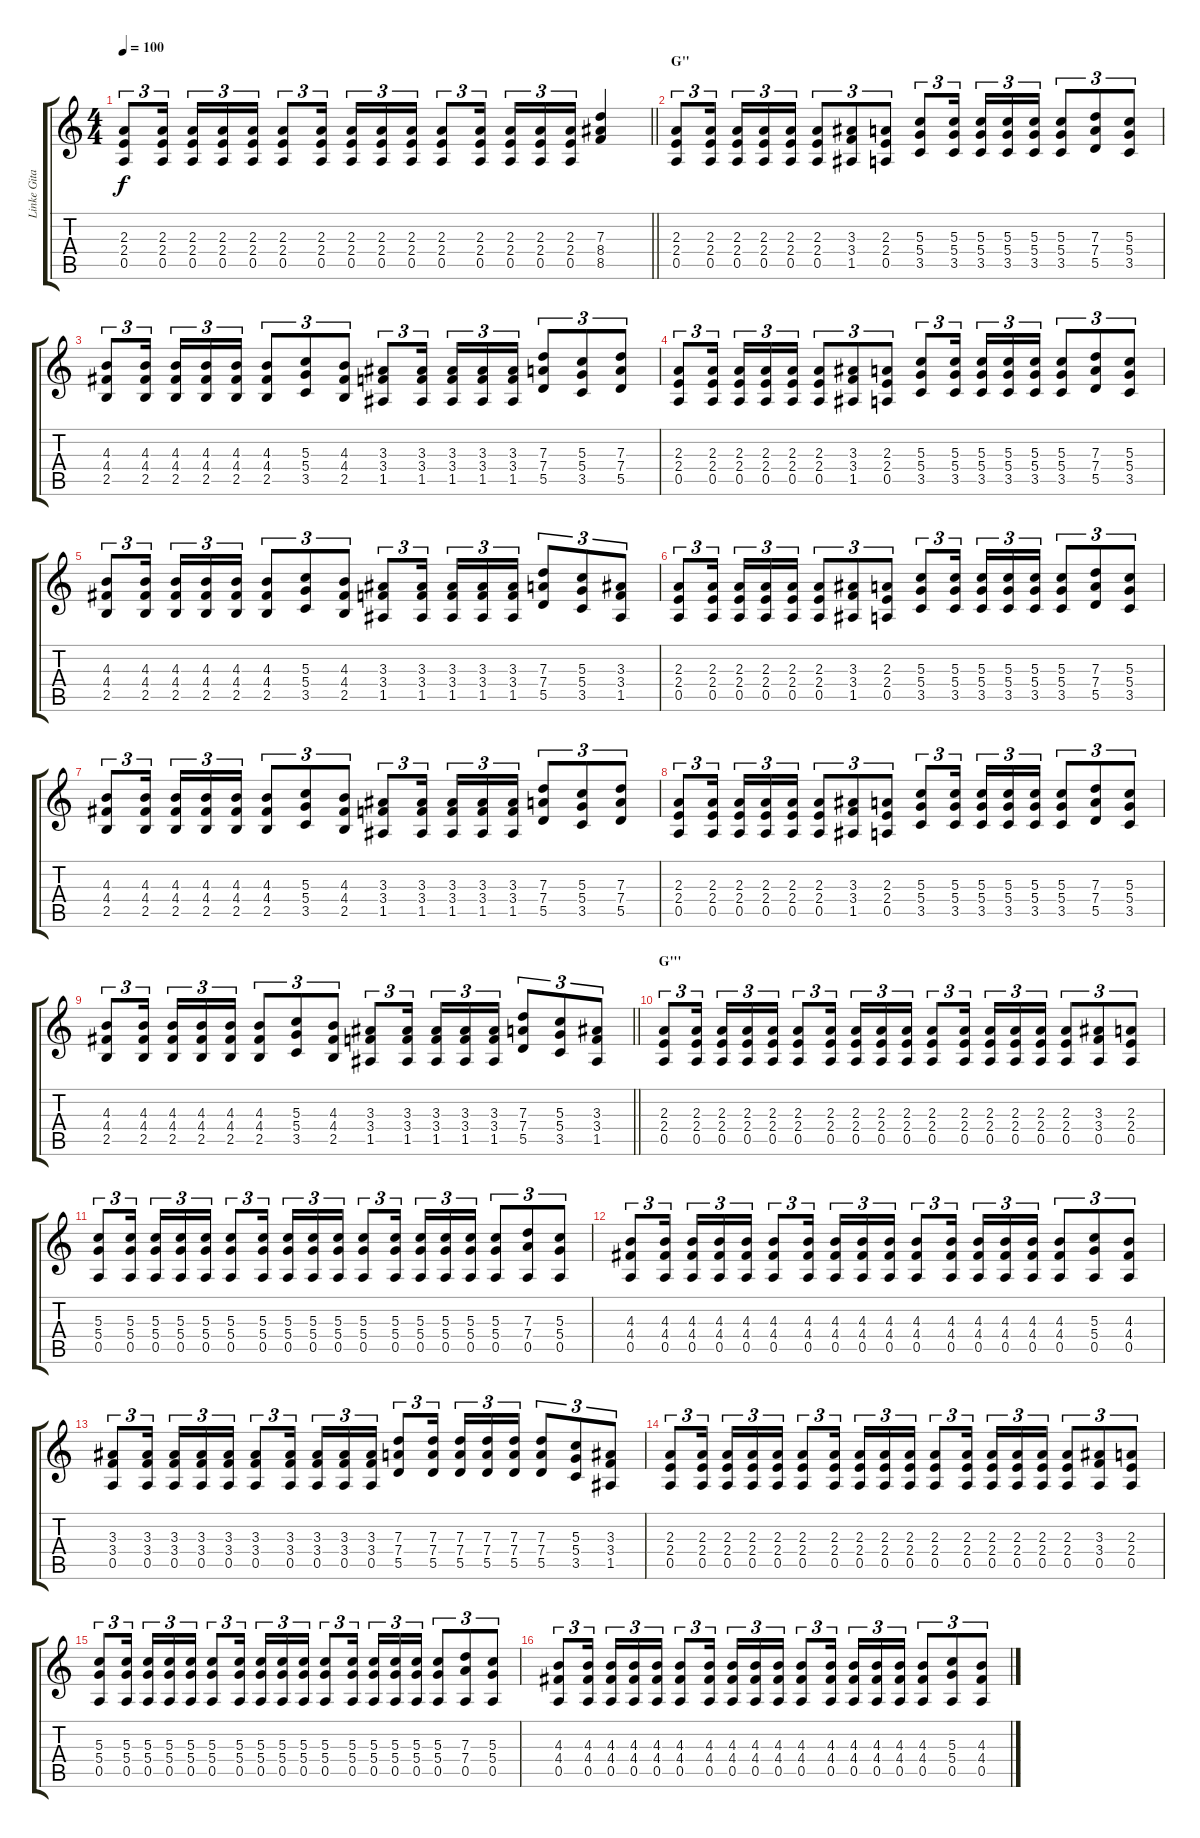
\track ("Linke Gitarre" "Linke Gita") {instrument distortionguitar}
\staff {score tabs}
\tuning (E4 B3 G3 D3 A2 E2) {hide}
\ts (4 4)
\tempo 100
\clef g2
\barLineRight lightlight
\ks c
(2.3 2.4 0.5).8{tu (3 2) dy f} (2.3 2.4 0.5).16{tu (3 2) beam splitsecondary} (2.3 2.4 0.5).16{tu (3 2)} (2.3 2.4 0.5).16{tu (3 2)} (2.3 2.4 0.5).16{tu (3 2)} (2.3 2.4 0.5).8{tu (3 2)} (2.3 2.4 0.5).16{tu (3 2) beam splitsecondary} (2.3 2.4 0.5).16{tu (3 2)} (2.3 2.4 0.5).16{tu (3 2)} (2.3 2.4 0.5).16{tu (3 2)} (2.3 2.4 0.5).8{tu (3 2)} (2.3 2.4 0.5).16{tu (3 2) beam splitsecondary} (2.3 2.4 0.5).16{tu (3 2)} (2.3 2.4 0.5).16{tu (3 2)} (2.3 2.4 0.5).16{tu (3 2)} (7.3 8.4 8.5).4 |
\section ("" "G''")
(2.3 2.4 0.5).8{tu (3 2)} (2.3 2.4 0.5).16{tu (3 2) beam splitsecondary} (2.3 2.4 0.5).16{tu (3 2)} (2.3 2.4 0.5).16{tu (3 2)} (2.3 2.4 0.5).16{tu (3 2)} (2.3 2.4 0.5).8{tu (3 2)} (3.3 3.4 1.5).8{tu (3 2)} (2.3 2.4 0.5).8{tu (3 2)} (5.3 5.4 3.5).8{tu (3 2)} (5.3 5.4 3.5).16{tu (3 2) beam splitsecondary} (5.3 5.4 3.5).16{tu (3 2)} (5.3 5.4 3.5).16{tu (3 2)} (5.3 5.4 3.5).16{tu (3 2)} (5.3 5.4 3.5).8{tu (3 2)} (7.3 7.4 5.5).8{tu (3 2)} (5.3 5.4 3.5).8{tu (3 2)} |
(4.3 4.4 2.5).8{tu (3 2)} (4.3 4.4 2.5).16{tu (3 2) beam splitsecondary} (4.3 4.4 2.5).16{tu (3 2)} (4.3 4.4 2.5).16{tu (3 2)} (4.3 4.4 2.5).16{tu (3 2)} (4.3 4.4 2.5).8{tu (3 2)} (5.3 5.4 3.5).8{tu (3 2)} (4.3 4.4 2.5).8{tu (3 2)} (3.3 3.4 1.5).8{tu (3 2)} (3.3 3.4 1.5).16{tu (3 2) beam splitsecondary} (3.3 3.4 1.5).16{tu (3 2)} (3.3 3.4 1.5).16{tu (3 2)} (3.3 3.4 1.5).16{tu (3 2)} (7.3 7.4 5.5).8{tu (3 2)} (5.3 5.4 3.5).8{tu (3 2)} (7.3 7.4 5.5).8{tu (3 2)} |
(2.3 2.4 0.5).8{tu (3 2)} (2.3 2.4 0.5).16{tu (3 2) beam splitsecondary} (2.3 2.4 0.5).16{tu (3 2)} (2.3 2.4 0.5).16{tu (3 2)} (2.3 2.4 0.5).16{tu (3 2)} (2.3 2.4 0.5).8{tu (3 2)} (3.3 3.4 1.5).8{tu (3 2)} (2.3 2.4 0.5).8{tu (3 2)} (5.3 5.4 3.5).8{tu (3 2)} (5.3 5.4 3.5).16{tu (3 2) beam splitsecondary} (5.3 5.4 3.5).16{tu (3 2)} (5.3 5.4 3.5).16{tu (3 2)} (5.3 5.4 3.5).16{tu (3 2)} (5.3 5.4 3.5).8{tu (3 2)} (7.3 7.4 5.5).8{tu (3 2)} (5.3 5.4 3.5).8{tu (3 2)} |
(4.3 4.4 2.5).8{tu (3 2)} (4.3 4.4 2.5).16{tu (3 2) beam splitsecondary} (4.3 4.4 2.5).16{tu (3 2)} (4.3 4.4 2.5).16{tu (3 2)} (4.3 4.4 2.5).16{tu (3 2)} (4.3 4.4 2.5).8{tu (3 2)} (5.3 5.4 3.5).8{tu (3 2)} (4.3 4.4 2.5).8{tu (3 2)} (3.3 3.4 1.5).8{tu (3 2)} (3.3 3.4 1.5).16{tu (3 2) beam splitsecondary} (3.3 3.4 1.5).16{tu (3 2)} (3.3 3.4 1.5).16{tu (3 2)} (3.3 3.4 1.5).16{tu (3 2)} (7.3 7.4 5.5).8{tu (3 2)} (5.3 5.4 3.5).8{tu (3 2)} (3.3 3.4 1.5).8{tu (3 2)} |
(2.3 2.4 0.5).8{tu (3 2)} (2.3 2.4 0.5).16{tu (3 2) beam splitsecondary} (2.3 2.4 0.5).16{tu (3 2)} (2.3 2.4 0.5).16{tu (3 2)} (2.3 2.4 0.5).16{tu (3 2)} (2.3 2.4 0.5).8{tu (3 2)} (3.3 3.4 1.5).8{tu (3 2)} (2.3 2.4 0.5).8{tu (3 2)} (5.3 5.4 3.5).8{tu (3 2)} (5.3 5.4 3.5).16{tu (3 2) beam splitsecondary} (5.3 5.4 3.5).16{tu (3 2)} (5.3 5.4 3.5).16{tu (3 2)} (5.3 5.4 3.5).16{tu (3 2)} (5.3 5.4 3.5).8{tu (3 2)} (7.3 7.4 5.5).8{tu (3 2)} (5.3 5.4 3.5).8{tu (3 2)} |
(4.3 4.4 2.5).8{tu (3 2)} (4.3 4.4 2.5).16{tu (3 2) beam splitsecondary} (4.3 4.4 2.5).16{tu (3 2)} (4.3 4.4 2.5).16{tu (3 2)} (4.3 4.4 2.5).16{tu (3 2)} (4.3 4.4 2.5).8{tu (3 2)} (5.3 5.4 3.5).8{tu (3 2)} (4.3 4.4 2.5).8{tu (3 2)} (3.3 3.4 1.5).8{tu (3 2)} (3.3 3.4 1.5).16{tu (3 2) beam splitsecondary} (3.3 3.4 1.5).16{tu (3 2)} (3.3 3.4 1.5).16{tu (3 2)} (3.3 3.4 1.5).16{tu (3 2)} (7.3 7.4 5.5).8{tu (3 2)} (5.3 5.4 3.5).8{tu (3 2)} (7.3 7.4 5.5).8{tu (3 2)} |
(2.3 2.4 0.5).8{tu (3 2)} (2.3 2.4 0.5).16{tu (3 2) beam splitsecondary} (2.3 2.4 0.5).16{tu (3 2)} (2.3 2.4 0.5).16{tu (3 2)} (2.3 2.4 0.5).16{tu (3 2)} (2.3 2.4 0.5).8{tu (3 2)} (3.3 3.4 1.5).8{tu (3 2)} (2.3 2.4 0.5).8{tu (3 2)} (5.3 5.4 3.5).8{tu (3 2)} (5.3 5.4 3.5).16{tu (3 2) beam splitsecondary} (5.3 5.4 3.5).16{tu (3 2)} (5.3 5.4 3.5).16{tu (3 2)} (5.3 5.4 3.5).16{tu (3 2)} (5.3 5.4 3.5).8{tu (3 2)} (7.3 7.4 5.5).8{tu (3 2)} (5.3 5.4 3.5).8{tu (3 2)} |
\barLineRight lightlight
(4.3 4.4 2.5).8{tu (3 2)} (4.3 4.4 2.5).16{tu (3 2) beam splitsecondary} (4.3 4.4 2.5).16{tu (3 2)} (4.3 4.4 2.5).16{tu (3 2)} (4.3 4.4 2.5).16{tu (3 2)} (4.3 4.4 2.5).8{tu (3 2)} (5.3 5.4 3.5).8{tu (3 2)} (4.3 4.4 2.5).8{tu (3 2)} (3.3 3.4 1.5).8{tu (3 2)} (3.3 3.4 1.5).16{tu (3 2) beam splitsecondary} (3.3 3.4 1.5).16{tu (3 2)} (3.3 3.4 1.5).16{tu (3 2)} (3.3 3.4 1.5).16{tu (3 2)} (7.3 7.4 5.5).8{tu (3 2)} (5.3 5.4 3.5).8{tu (3 2)} (3.3 3.4 1.5).8{tu (3 2)} |
\section ("" "G'''")
(2.3 2.4 0.5).8{tu (3 2)} (2.3 2.4 0.5).16{tu (3 2) beam splitsecondary} (2.3 2.4 0.5).16{tu (3 2)} (2.3 2.4 0.5).16{tu (3 2)} (2.3 2.4 0.5).16{tu (3 2)} (2.3 2.4 0.5).8{tu (3 2)} (2.3 2.4 0.5).16{tu (3 2) beam splitsecondary} (2.3 2.4 0.5).16{tu (3 2)} (2.3 2.4 0.5).16{tu (3 2)} (2.3 2.4 0.5).16{tu (3 2)} (2.3 2.4 0.5).8{tu (3 2)} (2.3 2.4 0.5).16{tu (3 2) beam splitsecondary} (2.3 2.4 0.5).16{tu (3 2)} (2.3 2.4 0.5).16{tu (3 2)} (2.3 2.4 0.5).16{tu (3 2)} (2.3 2.4 0.5).8{tu (3 2)} (3.3 3.4 0.5).8{tu (3 2)} (2.3 2.4 0.5).8{tu (3 2)} |
(5.3 5.4 0.5).8{tu (3 2)} (5.3 5.4 0.5).16{tu (3 2) beam splitsecondary} (5.3 5.4 0.5).16{tu (3 2)} (5.3 5.4 0.5).16{tu (3 2)} (5.3 5.4 0.5).16{tu (3 2)} (5.3 5.4 0.5).8{tu (3 2)} (5.3 5.4 0.5).16{tu (3 2) beam splitsecondary} (5.3 5.4 0.5).16{tu (3 2)} (5.3 5.4 0.5).16{tu (3 2)} (5.3 5.4 0.5).16{tu (3 2)} (5.3 5.4 0.5).8{tu (3 2)} (5.3 5.4 0.5).16{tu (3 2) beam splitsecondary} (5.3 5.4 0.5).16{tu (3 2)} (5.3 5.4 0.5).16{tu (3 2)} (5.3 5.4 0.5).16{tu (3 2)} (5.3 5.4 0.5).8{tu (3 2)} (7.3 7.4 0.5).8{tu (3 2)} (5.3 5.4 0.5).8{tu (3 2)} |
(4.3 4.4 0.5).8{tu (3 2)} (4.3 4.4 0.5).16{tu (3 2) beam splitsecondary} (4.3 4.4 0.5).16{tu (3 2)} (4.3 4.4 0.5).16{tu (3 2)} (4.3 4.4 0.5).16{tu (3 2)} (4.3 4.4 0.5).8{tu (3 2)} (4.3 4.4 0.5).16{tu (3 2) beam splitsecondary} (4.3 4.4 0.5).16{tu (3 2)} (4.3 4.4 0.5).16{tu (3 2)} (4.3 4.4 0.5).16{tu (3 2)} (4.3 4.4 0.5).8{tu (3 2)} (4.3 4.4 0.5).16{tu (3 2) beam splitsecondary} (4.3 4.4 0.5).16{tu (3 2)} (4.3 4.4 0.5).16{tu (3 2)} (4.3 4.4 0.5).16{tu (3 2)} (4.3 4.4 0.5).8{tu (3 2)} (5.3 5.4 0.5).8{tu (3 2)} (4.3 4.4 0.5).8{tu (3 2)} |
(3.3 3.4 0.5).8{tu (3 2)} (3.3 3.4 0.5).16{tu (3 2) beam splitsecondary} (3.3 3.4 0.5).16{tu (3 2)} (3.3 3.4 0.5).16{tu (3 2)} (3.3 3.4 0.5).16{tu (3 2)} (3.3 3.4 0.5).8{tu (3 2)} (3.3 3.4 0.5).16{tu (3 2) beam splitsecondary} (3.3 3.4 0.5).16{tu (3 2)} (3.3 3.4 0.5).16{tu (3 2)} (3.3 3.4 0.5).16{tu (3 2)} (7.3 7.4 5.5).8{tu (3 2)} (7.3 7.4 5.5).16{tu (3 2) beam splitsecondary} (7.3 7.4 5.5).16{tu (3 2)} (7.3 7.4 5.5).16{tu (3 2)} (7.3 7.4 5.5).16{tu (3 2)} (7.3 7.4 5.5).8{tu (3 2)} (5.3 5.4 3.5).8{tu (3 2)} (3.3 3.4 1.5).8{tu (3 2)} |
(2.3 2.4 0.5).8{tu (3 2)} (2.3 2.4 0.5).16{tu (3 2) beam splitsecondary} (2.3 2.4 0.5).16{tu (3 2)} (2.3 2.4 0.5).16{tu (3 2)} (2.3 2.4 0.5).16{tu (3 2)} (2.3 2.4 0.5).8{tu (3 2)} (2.3 2.4 0.5).16{tu (3 2) beam splitsecondary} (2.3 2.4 0.5).16{tu (3 2)} (2.3 2.4 0.5).16{tu (3 2)} (2.3 2.4 0.5).16{tu (3 2)} (2.3 2.4 0.5).8{tu (3 2)} (2.3 2.4 0.5).16{tu (3 2) beam splitsecondary} (2.3 2.4 0.5).16{tu (3 2)} (2.3 2.4 0.5).16{tu (3 2)} (2.3 2.4 0.5).16{tu (3 2)} (2.3 2.4 0.5).8{tu (3 2)} (3.3 3.4 0.5).8{tu (3 2)} (2.3 2.4 0.5).8{tu (3 2)} |
(5.3 5.4 0.5).8{tu (3 2)} (5.3 5.4 0.5).16{tu (3 2) beam splitsecondary} (5.3 5.4 0.5).16{tu (3 2)} (5.3 5.4 0.5).16{tu (3 2)} (5.3 5.4 0.5).16{tu (3 2)} (5.3 5.4 0.5).8{tu (3 2)} (5.3 5.4 0.5).16{tu (3 2) beam splitsecondary} (5.3 5.4 0.5).16{tu (3 2)} (5.3 5.4 0.5).16{tu (3 2)} (5.3 5.4 0.5).16{tu (3 2)} (5.3 5.4 0.5).8{tu (3 2)} (5.3 5.4 0.5).16{tu (3 2) beam splitsecondary} (5.3 5.4 0.5).16{tu (3 2)} (5.3 5.4 0.5).16{tu (3 2)} (5.3 5.4 0.5).16{tu (3 2)} (5.3 5.4 0.5).8{tu (3 2)} (7.3 7.4 0.5).8{tu (3 2)} (5.3 5.4 0.5).8{tu (3 2)} |
(4.3 4.4 0.5).8{tu (3 2)} (4.3 4.4 0.5).16{tu (3 2) beam splitsecondary} (4.3 4.4 0.5).16{tu (3 2)} (4.3 4.4 0.5).16{tu (3 2)} (4.3 4.4 0.5).16{tu (3 2)} (4.3 4.4 0.5).8{tu (3 2)} (4.3 4.4 0.5).16{tu (3 2) beam splitsecondary} (4.3 4.4 0.5).16{tu (3 2)} (4.3 4.4 0.5).16{tu (3 2)} (4.3 4.4 0.5).16{tu (3 2)} (4.3 4.4 0.5).8{tu (3 2)} (4.3 4.4 0.5).16{tu (3 2) beam splitsecondary} (4.3 4.4 0.5).16{tu (3 2)} (4.3 4.4 0.5).16{tu (3 2)} (4.3 4.4 0.5).16{tu (3 2)} (4.3 4.4 0.5).8{tu (3 2)} (5.3 5.4 0.5).8{tu (3 2)} (4.3 4.4 0.5).8{tu (3 2)}
